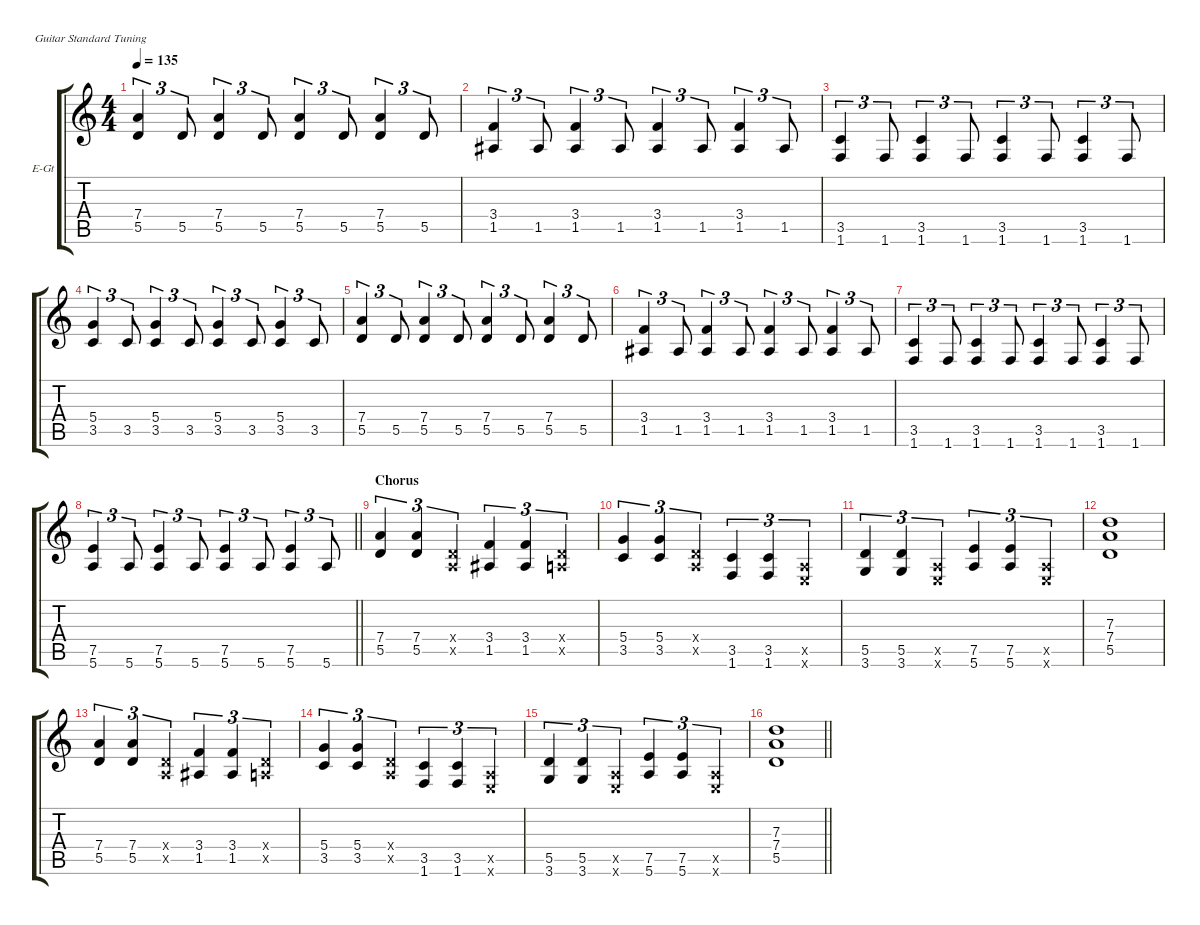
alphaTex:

\hideDynamics
\bracketExtendMode groupsimilarinstruments
\firstSystemTrackNameOrientation horizontal
\otherSystemsTrackNameOrientation horizontal
\track ("Rhythm" "E-Gt") {solo instrument distortionguitar}
\staff {score tabs}
\tuning (E4 B3 G3 D3 A2 E2)
\ts (4 4)
\tempo 135
\clef g2
\ks c
(7.4 5.5).4{tu (3 2) dy f} 5.5.8{tu (3 2)} (7.4 5.5).4{tu (3 2)} 5.5.8{tu (3 2)} (7.4 5.5).4{tu (3 2)} 5.5.8{tu (3 2)} (7.4 5.5).4{tu (3 2)} 5.5.8{tu (3 2)} |
(3.4 1.5).4{tu (3 2)} 1.5.8{tu (3 2)} (3.4 1.5).4{tu (3 2)} 1.5.8{tu (3 2)} (3.4 1.5).4{tu (3 2)} 1.5.8{tu (3 2)} (3.4 1.5).4{tu (3 2)} 1.5.8{tu (3 2)} |
(3.5 1.6).4{tu (3 2)} 1.6.8{tu (3 2)} (3.5 1.6).4{tu (3 2)} 1.6.8{tu (3 2)} (3.5 1.6).4{tu (3 2)} 1.6.8{tu (3 2)} (3.5 1.6).4{tu (3 2)} 1.6.8{tu (3 2)} |
(5.4 3.5).4{tu (3 2)} 3.5.8{tu (3 2)} (5.4 3.5).4{tu (3 2)} 3.5.8{tu (3 2)} (5.4 3.5).4{tu (3 2)} 3.5.8{tu (3 2)} (5.4 3.5).4{tu (3 2)} 3.5.8{tu (3 2)} |
(7.4 5.5).4{tu (3 2)} 5.5.8{tu (3 2)} (7.4 5.5).4{tu (3 2)} 5.5.8{tu (3 2)} (7.4 5.5).4{tu (3 2)} 5.5.8{tu (3 2)} (7.4 5.5).4{tu (3 2)} 5.5.8{tu (3 2)} |
(3.4 1.5).4{tu (3 2)} 1.5.8{tu (3 2)} (3.4 1.5).4{tu (3 2)} 1.5.8{tu (3 2)} (3.4 1.5).4{tu (3 2)} 1.5.8{tu (3 2)} (3.4 1.5).4{tu (3 2)} 1.5.8{tu (3 2)} |
(3.5 1.6).4{tu (3 2)} 1.6.8{tu (3 2)} (3.5 1.6).4{tu (3 2)} 1.6.8{tu (3 2)} (3.5 1.6).4{tu (3 2)} 1.6.8{tu (3 2)} (3.5 1.6).4{tu (3 2)} 1.6.8{tu (3 2)} |
\barLineRight lightlight
(7.5 5.6).4{tu (3 2)} 5.6.8{tu (3 2)} (7.5 5.6).4{tu (3 2)} 5.6.8{tu (3 2)} (7.5 5.6).4{tu (3 2)} 5.6.8{tu (3 2)} (7.5 5.6).4{tu (3 2)} 5.6.8{tu (3 2)} |
\section ("" "Chorus")
(7.4 5.5).4{tu (3 2) dy fff} (7.4 5.5).4{tu (3 2)} (0.4{x} 0.5{x}).4{tu (3 2)} (3.4 1.5).4{tu (3 2)} (3.4 1.5).4{tu (3 2)} (0.4{x} 0.5{x}).4{tu (3 2) dy f} |
(5.4 3.5).4{tu (3 2) dy fff} (5.4 3.5).4{tu (3 2)} (0.4{x} 0.5{x}).4{tu (3 2) dy f} (3.5 1.6).4{tu (3 2) dy fff} (3.5 1.6).4{tu (3 2)} (0.5{x} 0.6{x}).4{tu (3 2) dy f} |
(5.5 3.6).4{tu (3 2) dy fff} (5.5 3.6).4{tu (3 2)} (0.5{x} 0.6{x}).4{tu (3 2) dy f} (7.5 5.6).4{tu (3 2) dy fff} (7.5 5.6).4{tu (3 2)} (0.5{x} 0.6{x}).4{tu (3 2) dy f} |
(7.3 7.4 5.5).1{dy fff} |
(7.4 5.5).4{tu (3 2)} (7.4 5.5).4{tu (3 2)} (0.4{x} 0.5{x}).4{tu (3 2) dy f} (3.4 1.5).4{tu (3 2) dy fff} (3.4 1.5).4{tu (3 2)} (0.4{x} 0.5{x}).4{tu (3 2) dy f} |
(5.4 3.5).4{tu (3 2) dy fff} (5.4 3.5).4{tu (3 2)} (0.4{x} 0.5{x}).4{tu (3 2) dy f} (3.5 1.6).4{tu (3 2) dy fff} (3.5 1.6).4{tu (3 2)} (0.5{x} 0.6{x}).4{tu (3 2) dy f} |
(5.5 3.6).4{tu (3 2) dy fff} (5.5 3.6).4{tu (3 2)} (0.5{x} 0.6{x}).4{tu (3 2) dy f} (7.5 5.6).4{tu (3 2) dy fff} (7.5 5.6).4{tu (3 2)} (0.5{x} 0.6{x}).4{tu (3 2) dy f} |
\barLineRight lightlight
(7.3 7.4 5.5).1{dy fff}
